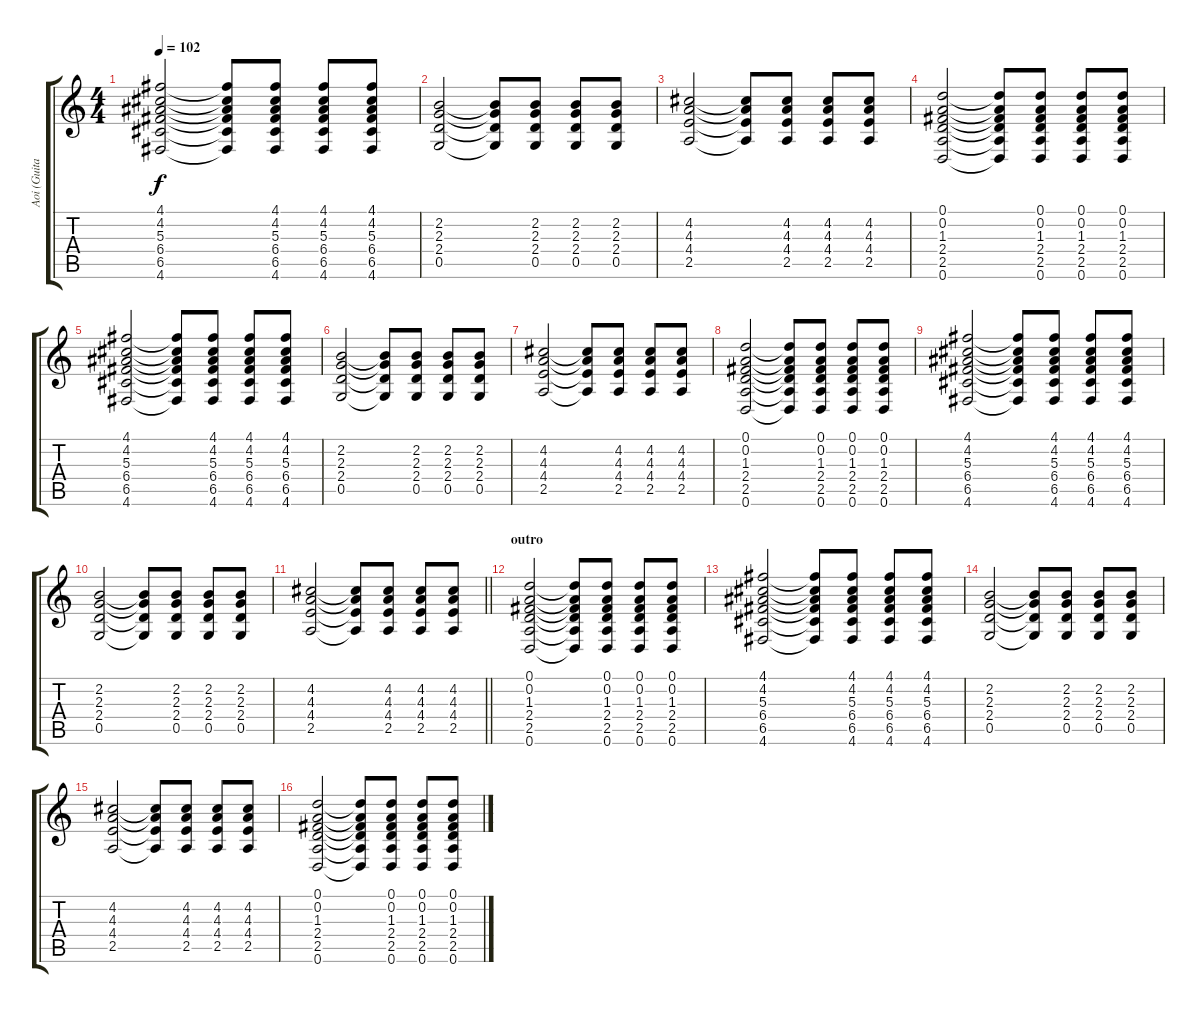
\track ("Aoi (Guitar)" "Aoi (Guita") {solo instrument acousticguitarsteel}
\staff {score tabs}
\tuning (D4 A3 F3 C3 G2 D2) {hide}
\ts (4 4)
\tempo 102
\clef g2
\ks c
(4.1 4.2 5.3 6.4 6.5 4.6).2{dy f} (4.1{t} 4.2{t} 5.3{t} 6.4{t} 6.5{t} 4.6{t}).8 (4.1 4.2 5.3 6.4 6.5 4.6).8 (4.1 4.2 5.3 6.4 6.5 4.6).8 (4.1 4.2 5.3 6.4 6.5 4.6).8 |
(2.2 2.3 2.4 0.5).2 (2.2{t} 2.3{t} 2.4{t} 0.5{t}).8 (2.2 2.3 2.4 0.5).8 (2.2 2.3 2.4 0.5).8 (2.2 2.3 2.4 0.5).8 |
(4.2 4.3 4.4 2.5).2 (4.2{t} 4.3{t} 4.4{t} 2.5{t}).8 (4.2 4.3 4.4 2.5).8 (4.2 4.3 4.4 2.5).8 (4.2 4.3 4.4 2.5).8 |
(0.1 0.2 1.3 2.4 2.5 0.6).2 (0.1{t} 0.2{t} 1.3{t} 2.4{t} 2.5{t} 0.6{t}).8 (0.1 0.2 1.3 2.4 2.5 0.6).8 (0.1 0.2 1.3 2.4 2.5 0.6).8 (0.1 0.2 1.3 2.4 2.5 0.6).8 |
(4.1 4.2 5.3 6.4 6.5 4.6).2 (4.1{t} 4.2{t} 5.3{t} 6.4{t} 6.5{t} 4.6{t}).8 (4.1 4.2 5.3 6.4 6.5 4.6).8 (4.1 4.2 5.3 6.4 6.5 4.6).8 (4.1 4.2 5.3 6.4 6.5 4.6).8 |
(2.2 2.3 2.4 0.5).2 (2.2{t} 2.3{t} 2.4{t} 0.5{t}).8 (2.2 2.3 2.4 0.5).8 (2.2 2.3 2.4 0.5).8 (2.2 2.3 2.4 0.5).8 |
(4.2 4.3 4.4 2.5).2 (4.2{t} 4.3{t} 4.4{t} 2.5{t}).8 (4.2 4.3 4.4 2.5).8 (4.2 4.3 4.4 2.5).8 (4.2 4.3 4.4 2.5).8 |
(0.1 0.2 1.3 2.4 2.5 0.6).2 (0.1{t} 0.2{t} 1.3{t} 2.4{t} 2.5{t} 0.6{t}).8 (0.1 0.2 1.3 2.4 2.5 0.6).8 (0.1 0.2 1.3 2.4 2.5 0.6).8 (0.1 0.2 1.3 2.4 2.5 0.6).8 |
(4.1 4.2 5.3 6.4 6.5 4.6).2 (4.1{t} 4.2{t} 5.3{t} 6.4{t} 6.5{t} 4.6{t}).8 (4.1 4.2 5.3 6.4 6.5 4.6).8 (4.1 4.2 5.3 6.4 6.5 4.6).8 (4.1 4.2 5.3 6.4 6.5 4.6).8 |
(2.2 2.3 2.4 0.5).2 (2.2{t} 2.3{t} 2.4{t} 0.5{t}).8 (2.2 2.3 2.4 0.5).8 (2.2 2.3 2.4 0.5).8 (2.2 2.3 2.4 0.5).8 |
\barLineRight lightlight
(4.2 4.3 4.4 2.5).2 (4.2{t} 4.3{t} 4.4{t} 2.5{t}).8 (4.2 4.3 4.4 2.5).8 (4.2 4.3 4.4 2.5).8 (4.2 4.3 4.4 2.5).8 |
\section ("" "outro")
(0.1 0.2 1.3 2.4 2.5 0.6).2 (0.1{t} 0.2{t} 1.3{t} 2.4{t} 2.5{t} 0.6{t}).8 (0.1 0.2 1.3 2.4 2.5 0.6).8 (0.1 0.2 1.3 2.4 2.5 0.6).8 (0.1 0.2 1.3 2.4 2.5 0.6).8 |
(4.1 4.2 5.3 6.4 6.5 4.6).2 (4.1{t} 4.2{t} 5.3{t} 6.4{t} 6.5{t} 4.6{t}).8 (4.1 4.2 5.3 6.4 6.5 4.6).8 (4.1 4.2 5.3 6.4 6.5 4.6).8 (4.1 4.2 5.3 6.4 6.5 4.6).8 |
(2.2 2.3 2.4 0.5).2 (2.2{t} 2.3{t} 2.4{t} 0.5{t}).8 (2.2 2.3 2.4 0.5).8 (2.2 2.3 2.4 0.5).8 (2.2 2.3 2.4 0.5).8 |
(4.2 4.3 4.4 2.5).2 (4.2{t} 4.3{t} 4.4{t} 2.5{t}).8 (4.2 4.3 4.4 2.5).8 (4.2 4.3 4.4 2.5).8 (4.2 4.3 4.4 2.5).8 |
(0.1 0.2 1.3 2.4 2.5 0.6).2 (0.1{t} 0.2{t} 1.3{t} 2.4{t} 2.5{t} 0.6{t}).8 (0.1 0.2 1.3 2.4 2.5 0.6).8 (0.1 0.2 1.3 2.4 2.5 0.6).8 (0.1 0.2 1.3 2.4 2.5 0.6).8
